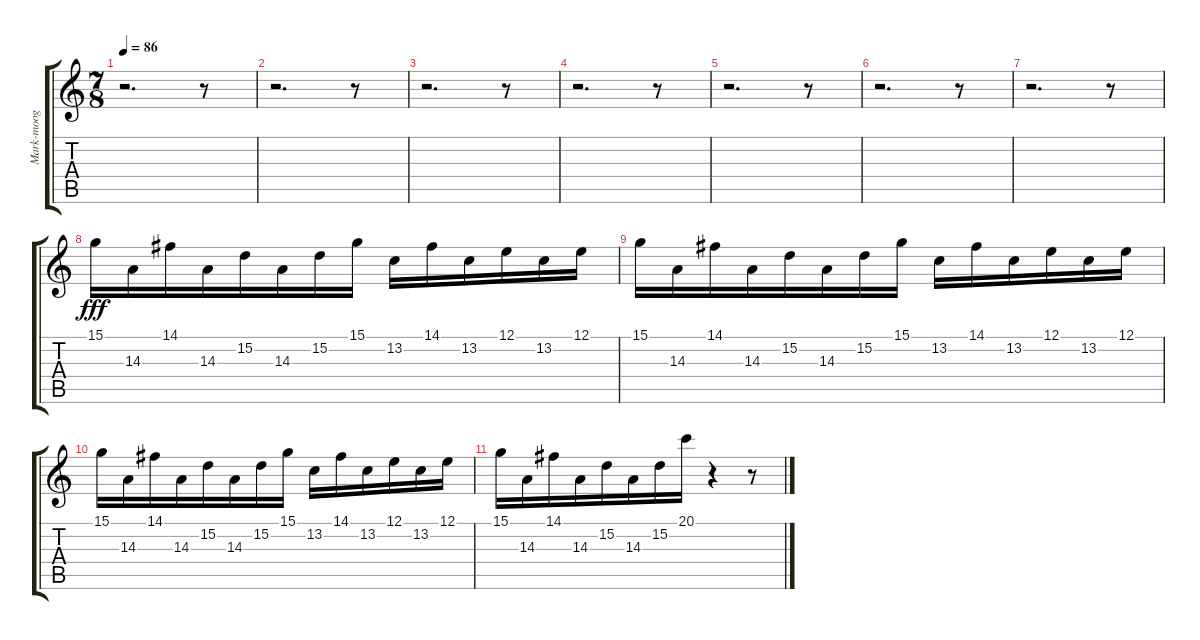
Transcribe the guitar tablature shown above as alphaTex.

\track ("Mark-moog" "Mark-moog") {instrument pad3polysynth}
\staff {score tabs}
\tuning (E4 B3 G3 D3 A2 E2) {hide}
\ts (7 8)
\tempo 86
\clef g2
\ks c
r.2{d dy f} r.8 |
r.2{d} r.8 |
r.2{d} r.8 |
r.2{d} r.8 |
r.2{d} r.8 |
r.2{d} r.8 |
r.2{d} r.8 |
15.1.16{dy fff} 14.3.16 14.1.16 14.3.16 15.2.16 14.3.16 15.2.16 15.1.16 13.2.16 14.1.16 13.2.16 12.1.16 13.2.16 12.1.16 |
15.1.16 14.3.16 14.1.16 14.3.16 15.2.16 14.3.16 15.2.16 15.1.16 13.2.16 14.1.16 13.2.16 12.1.16 13.2.16 12.1.16 |
15.1.16 14.3.16 14.1.16 14.3.16 15.2.16 14.3.16 15.2.16 15.1.16 13.2.16 14.1.16 13.2.16 12.1.16 13.2.16 12.1.16 |
15.1.16 14.3.16 14.1.16 14.3.16 15.2.16 14.3.16 15.2.16 20.1.16 r.4 r.8
